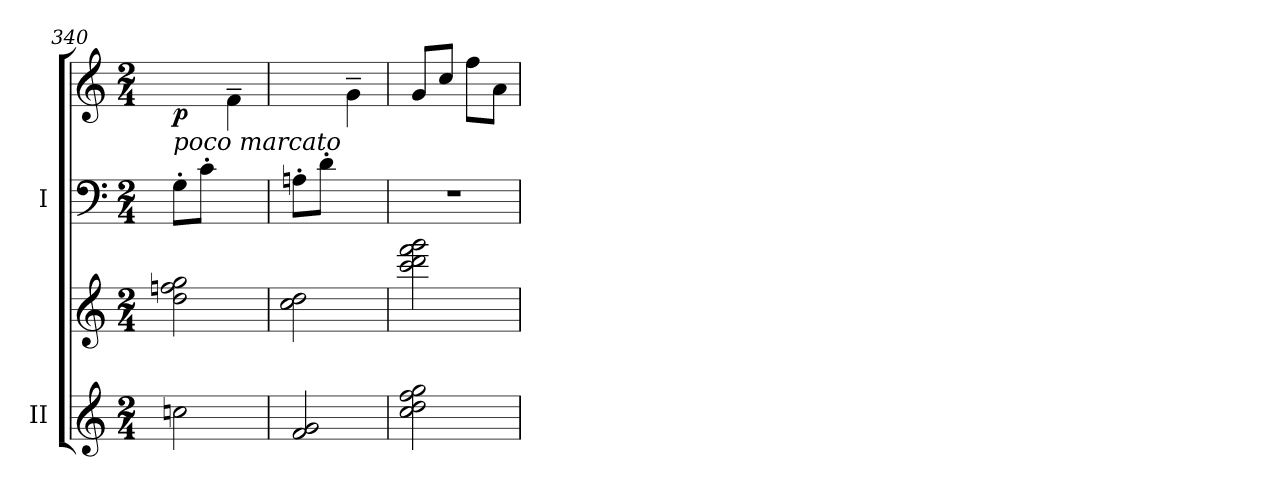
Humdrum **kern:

**kern	**kern	**kern	**kern	**dynam
*part2	*part2	*part1	*part1	*part1
*staff4	*staff3	*staff2	*staff1	*staff1/2
*I"II	*	*I"I	*	*
*I'II	*	*I'I	*	*
*clefG2	*clefG2	*clefF4	*clefG2	*
*k[]	*k[]	*k[]	*k[]	*
*a:	*a:	*a:	*a:	*
*M2/4	*M2/4	*M2/4	*M2/4	*
=340	=340	=340	=340	=340
!	!	!LO:TX:a:i:t=poco marcato	!	!
!	!	!	!	!LO:DY:b
2ccn\	2dd\ 2ffn\ 2gg\	8G'\L	4ryy	p
.	.	8c'\J	.	.
.	.	4ryy	4f~\	.
=341	=341	=341	=341	=341
2f/ 2g/	2cc\ 2dd\	8An'\L	4ryy	.
.	.	8d'\J	.	.
.	.	4ryy	4g~\	.
!!LO:PB:g=z
=342	=342	=342	=342	=342
2cc\ 2dd\ 2ff\ 2gg\	2ccc\ 2ddd\ 2fff\ 2ggg\	2r	8g/L	.
.	.	.	8cc/J	.
.	.	.	8ff\L	.
.	.	.	8a\J	.
=	=	=	=	=
*-	*-	*-	*-	*-
